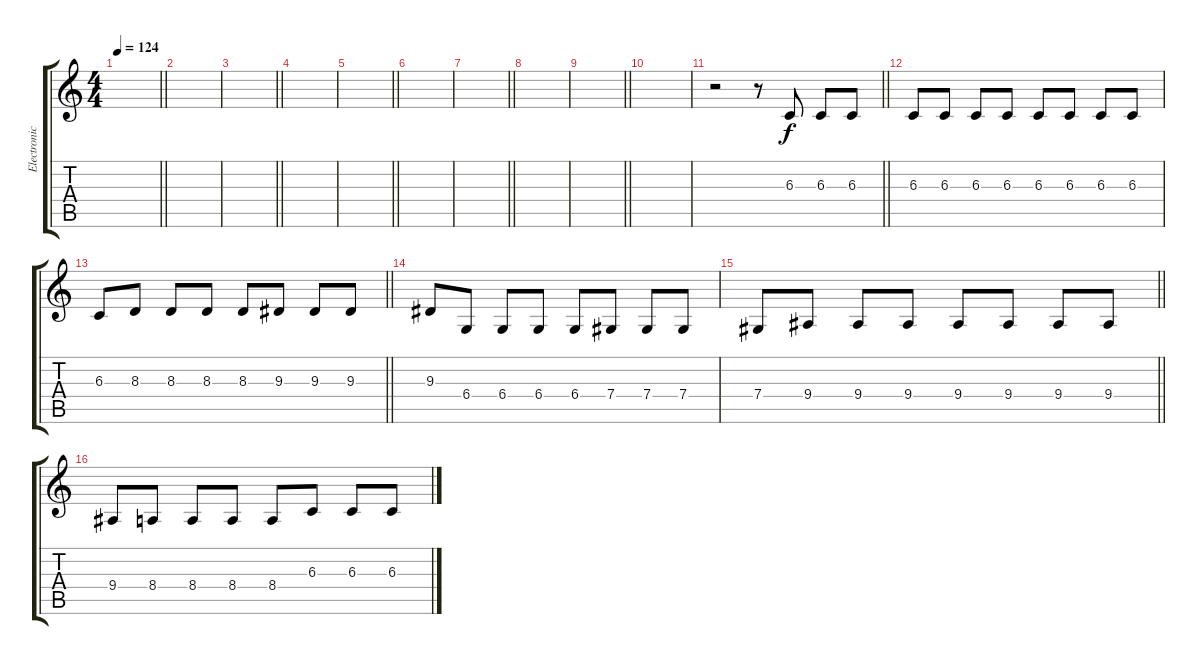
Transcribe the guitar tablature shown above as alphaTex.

\track ("Electronic instrument 2" "Electronic") {instrument lead3calliope}
\staff {score tabs}
\tuning (Eb4 Bb3 Gb3 Db3 Ab2 Eb2) {hide}
\ts (4 4)
\tempo 124
\clef g2
\barLineRight lightlight
\ks c
|
|
\barLineRight lightlight
|
|
\barLineRight lightlight
|
|
\barLineRight lightlight
|
|
\barLineRight lightlight
|
|
\barLineRight lightlight
r.2 r.8 6.3.8 6.3.8 6.3.8 |
6.3.8 6.3.8 6.3.8 6.3.8 6.3.8 6.3.8 6.3.8 6.3.8 |
\barLineRight lightlight
6.3.8 8.3.8 8.3.8 8.3.8 8.3.8 9.3.8 9.3.8 9.3.8 |
9.3.8 6.4.8 6.4.8 6.4.8 6.4.8 7.4.8 7.4.8 7.4.8 |
\barLineRight lightlight
7.4.8 9.4.8 9.4.8 9.4.8 9.4.8 9.4.8 9.4.8 9.4.8 |
9.4.8 8.4.8 8.4.8 8.4.8 8.4.8 6.3.8 6.3.8 6.3.8
